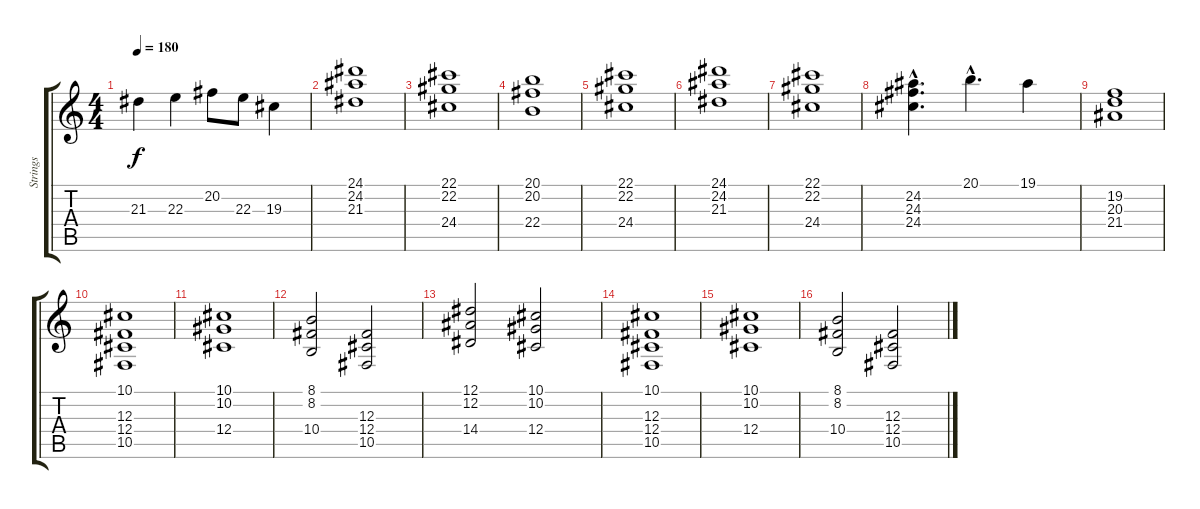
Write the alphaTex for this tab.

\track ("Strings" "Strings") {instrument stringensemble1}
\staff {score tabs}
\tuning (Eb4 Bb3 Gb3 Db3 Ab2 Eb2) {hide}
\ts (4 4)
\tempo 180
\clef g2
\ks c
21.3.4{dy f} 22.3.4 20.2.8 22.3.8 19.3.4 |
(24.1 24.2 21.3).1 |
(22.1 22.2 24.4).1 |
(20.1 20.2 22.4).1 |
(22.1 22.2 24.4).1 |
(24.1 24.2 21.3).1 |
(22.1 22.2 24.4).1 |
(24.2{hac} 24.3{hac} 24.4{hac}).4{d} 20.1{hac}.4{d} 19.1.4 |
(19.2 20.3 21.4).1 |
(10.1 12.3 12.4 10.5).1 |
(10.1 10.2 12.4).1 |
(8.1 8.2 10.4).2 (12.3 12.4 10.5).2 |
(12.1 12.2 14.4).2 (10.1 10.2 12.4).2 |
(10.1 12.3 12.4 10.5).1 |
(10.1 10.2 12.4).1 |
(8.1 8.2 10.4).2 (12.3 12.4 10.5).2
